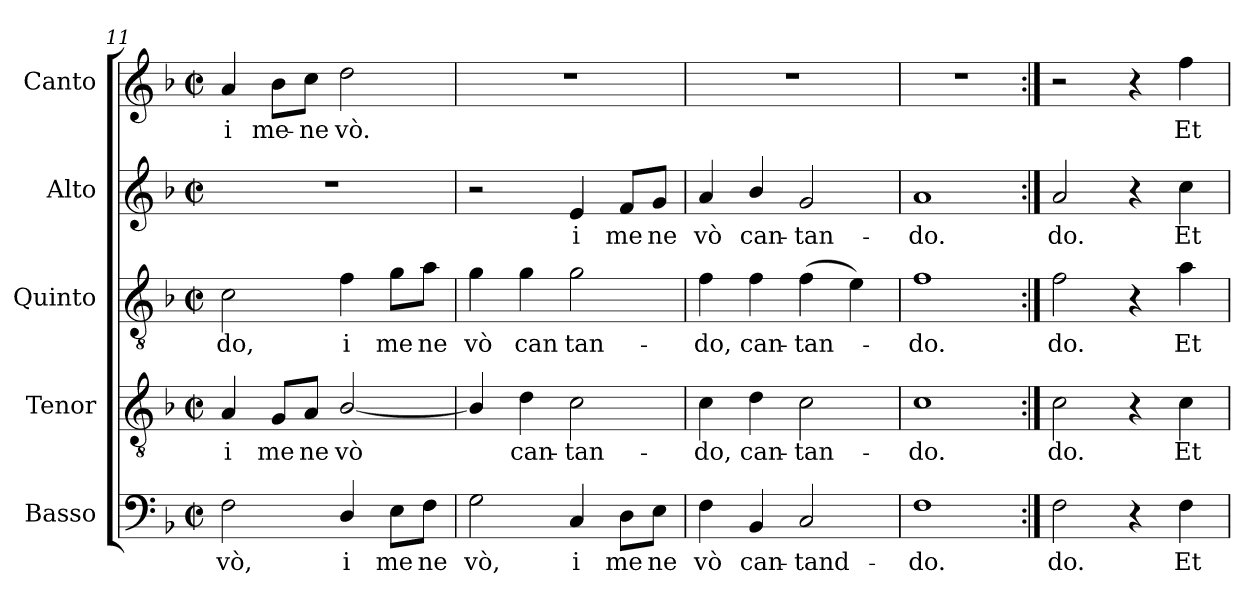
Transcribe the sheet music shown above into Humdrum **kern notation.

**kern	**text	**kern	**text	**kern	**text	**kern	**text	**kern	**text
*part5	*part5	*part4	*part4	*part3	*part3	*part2	*part2	*part1	*part1
*staff5	*staff5	*staff4	*staff4	*staff3	*staff3	*staff2	*staff2	*staff1	*staff1
*I"Basso	*	*I"Tenor	*	*I"Quinto	*	*I"Alto	*	*I"Canto	*
*I'B.	*	*I'T.	*	*I'T.	*	*I'A.	*	*	*
*clefF4	*	*clefGv2	*	*clefGv2	*	*clefG2	*	*clefG2	*
*	*	*ITrd7c12	*	*ITrd7c12	*	*	*	*	*
*k[b-]	*	*k[b-]	*	*k[b-]	*	*k[b-]	*	*k[b-]	*
*F:	*	*F:	*	*F:	*	*F:	*	*F:	*
*M2/2	*	*M2/2	*	*M2/2	*	*M2/2	*	*M2/2	*
*met(c|)	*	*met(c|)	*	*met(c|)	*	*met(c|)	*	*met(c|)	*
=11	=11	=11	=11	=11	=11	=11	=11	=11	=11
!	!LO:LY:b:color=#000000	!	!	!	!	!	!	!	!
!	!	!	!LO:LY:b:color=#000000	!	!	!	!	!	!
!	!	!	!	!	!LO:LY:b:color=#000000	!	!	!	!
!	!	!	!	!	!	!	!	!	!LO:LY:b:color=#000000
2Fi\	vò,	4AAi/	i	2Ci\	-do,	1r	.	4ai/	i
!	!	!	!LO:LY:b:color=#000000	!	!	!	!	!	!
!	!	!	!	!	!	!	!	!	!LO:LY:b:color=#000000
.	.	8GGi/L	me	.	.	.	.	8b-i\L	me-
!	!	!	!LO:LY:b:color=#000000	!	!	!	!	!	!
!	!	!	!	!	!	!	!	!	!LO:LY:b:color=#000000
.	.	8AAi/J	ne	.	.	.	.	8cci\J	-ne
!	!LO:LY:b:color=#000000	!	!	!	!	!	!	!	!
!	!	!	!LO:LY:b:color=#000000	!	!	!	!	!	!
!	!	!	!	!	!LO:LY:b:color=#000000	!	!	!	!
!	!	!	!	!	!	!	!	!	!LO:LY:b:color=#000000
4Di/	i	[2BB-i/	vò	4Fi\	i	.	.	2ddi\	vò.
!	!LO:LY:b:color=#000000	!	!	!	!	!	!	!	!
!	!	!	!	!	!LO:LY:b:color=#000000	!	!	!	!
8Ei\L	me	.	.	8Gi\L	me	.	.	.	.
!	!LO:LY:b:color=#000000	!	!	!	!	!	!	!	!
!	!	!	!	!	!LO:LY:b:color=#000000	!	!	!	!
8Fi\J	ne	.	.	8Ai\J	ne	.	.	.	.
=12	=12	=12	=12	=12	=12	=12	=12	=12	=12
!	!LO:LY:b:color=#000000	!	!	!	!	!	!	!	!
!	!	!	!	!	!LO:LY:b:color=#000000	!	!	!	!
2Gi\	vò,	4BB-i/]	.	4Gi\	vò	2r	.	1r	.
!	!	!	!LO:LY:b:color=#000000	!	!	!	!	!	!
!	!	!	!	!	!LO:LY:b:color=#000000	!	!	!	!
.	.	4Di\	can-	4Gi\	can	.	.	.	.
!	!LO:LY:b:color=#000000	!	!	!	!	!	!	!	!
!	!	!	!LO:LY:b:color=#000000	!	!	!	!	!	!
!	!	!	!	!	!LO:LY:b:color=#000000	!	!	!	!
!	!	!	!	!	!	!	!LO:LY:b:color=#000000	!	!
4Ci/	i	2Ci\	-tan-	2Gi\	tan-	4ei/	i	.	.
!	!LO:LY:b:color=#000000	!	!	!	!	!	!	!	!
!	!	!	!	!	!	!	!LO:LY:b:color=#000000	!	!
8Di\L	me	.	.	.	.	8fi/L	me	.	.
!	!LO:LY:b:color=#000000	!	!	!	!	!	!	!	!
!	!	!	!	!	!	!	!LO:LY:b:color=#000000	!	!
8Ei\J	ne	.	.	.	.	8gi/J	ne	.	.
=13	=13	=13	=13	=13	=13	=13	=13	=13	=13
!	!LO:LY:b:color=#000000	!	!	!	!	!	!	!	!
!	!	!	!LO:LY:b:color=#000000	!	!	!	!	!	!
!	!	!	!	!	!LO:LY:b:color=#000000	!	!	!	!
!	!	!	!	!	!	!	!LO:LY:b:color=#000000	!	!
4Fi\	vò	4Ci\	-do,	4Fi\	-do,	4ai/	vò	1r	.
!	!LO:LY:b:color=#000000	!	!	!	!	!	!	!	!
!	!	!	!LO:LY:b:color=#000000	!	!	!	!	!	!
!	!	!	!	!	!LO:LY:b:color=#000000	!	!	!	!
!	!	!	!	!	!	!	!LO:LY:b:color=#000000	!	!
4BB-i/	can-	4Di\	can-	4Fi\	can-	4b-i/	can-	.	.
!	!LO:LY:b:color=#000000	!	!	!	!	!	!	!	!
!	!	!	!LO:LY:b:color=#000000	!	!	!	!	!	!
!	!	!	!	!	!LO:LY:b:color=#000000	!	!	!	!
!	!	!	!	!	!	!	!LO:LY:b:color=#000000	!	!
2Ci/	-tand-	2Ci\	-tan-	(4Fi\	-tan-	2gi/	-tan-	.	.
.	.	.	.	4Ei\)	.	.	.	.	.
=14	=14	=14	=14	=14	=14	=14	=14	=14	=14
!	!LO:LY:b:color=#000000	!	!	!	!	!	!	!	!
!	!	!	!LO:LY:b:color=#000000	!	!	!	!	!	!
!	!	!	!	!	!LO:LY:b:color=#000000	!	!	!	!
!	!	!	!	!	!	!	!LO:LY:b:color=#000000	!	!
1Fi	-do.	1Ci	-do.	1Fi	-do.	1ai	-do.	1r	.
!!LO:PB:g=z
=15:|!	=15:|!	=15:|!	=15:|!	=15:|!	=15:|!	=15:|!	=15:|!	=15:|!	=15:|!
!	!LO:LY:b:color=#000000	!	!	!	!	!	!	!	!
!	!	!	!LO:LY:b:color=#000000	!	!	!	!	!	!
!	!	!	!	!	!LO:LY:b:color=#000000	!	!	!	!
!	!	!	!	!	!	!	!LO:LY:b:color=#000000	!	!
2Fi\	do.	2Ci\	do.	2Fi\	do.	2ai/	do.	2r	.
4r	.	4r	.	4r	.	4r	.	4r	.
!	!LO:LY:b:color=#000000	!	!	!	!	!	!	!	!
!	!	!	!LO:LY:b:color=#000000	!	!	!	!	!	!
!	!	!	!	!	!LO:LY:b:color=#000000	!	!	!	!
!	!	!	!	!	!	!	!LO:LY:b:color=#000000	!	!
!	!	!	!	!	!	!	!	!	!LO:LY:b:color=#000000
4Fi\	Et	4Ci\	Et	4Ai\	Et	4cci\	Et	4ffi\	Et
=	=	=	=	=	=	=	=	=	=
*-	*-	*-	*-	*-	*-	*-	*-	*-	*-
